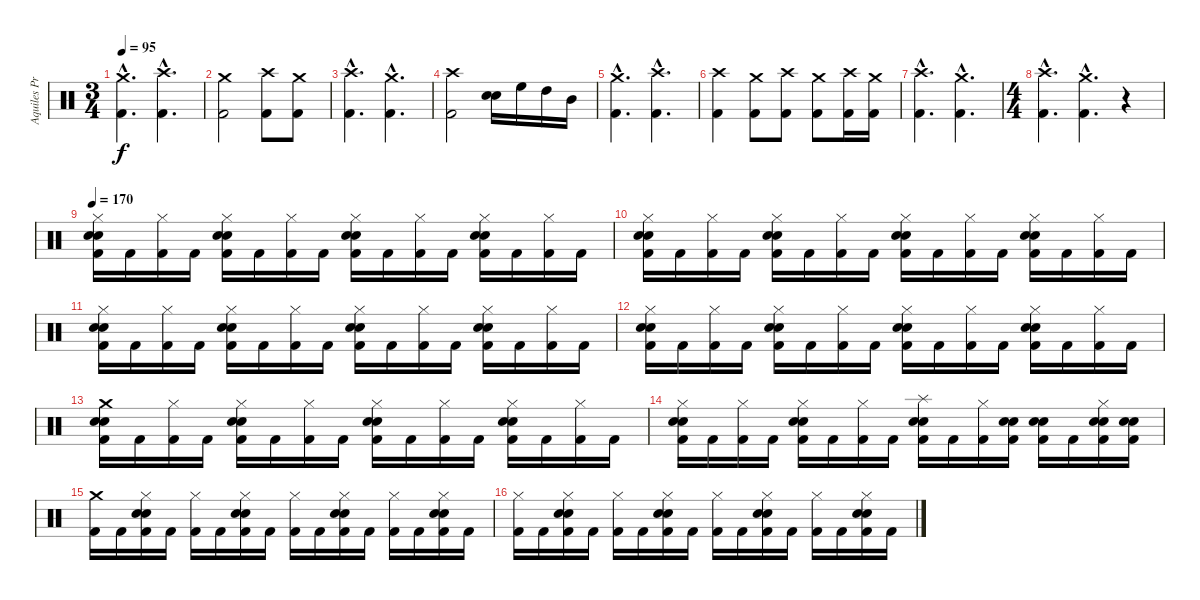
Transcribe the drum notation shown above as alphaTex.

\track ("Aquiles Priester" "Aquiles Pr") {instrument percussion}
\staff {score}
\articulation defaults
\ts (3 4)
\tempo 95
\clef neutral
\ks c
("Crash medium (hit)"{hac} "Kick (hit) 2"{hac}).4{d dy f} ("Crash high (hit)"{hac} "Kick (hit) 2"{hac}).4{d} |
("Crash medium (hit)" "Kick (hit) 2").2 ("Crash high (hit)" "Kick (hit) 2").8 ("Crash medium (hit)" "Kick (hit) 2").8 |
("Crash high (hit)"{hac} "Kick (hit) 2"{hac}).4{d} ("Crash medium (hit)"{hac} "Kick (hit) 2"{hac}).4{d} |
("Crash high (hit)" "Kick (hit) 2").2 ("Electric Snare (hit)" "Snare (hit) 2").16 "High Floor Tom (hit)".16 "High Tom (hit)".16 "Mid Tom (hit)".16 |
("Crash medium (hit)"{hac} "Kick (hit) 2"{hac}).4{d} ("Crash high (hit)"{hac} "Kick (hit) 2"{hac}).4{d} |
("Crash high (hit)" "Kick (hit) 2").4 ("Crash medium (hit)" "Kick (hit) 2").8 ("Crash high (hit)" "Kick (hit) 2").8 ("Crash medium (hit)" "Kick (hit) 2").8 ("Crash high (hit)" "Kick (hit) 2").16 ("Crash medium (hit)" "Kick (hit) 2").16 |
("Crash high (hit)"{hac} "Kick (hit) 2"{hac}).4{d} ("Crash medium (hit)"{hac} "Kick (hit) 2"{hac}).4{d} |
\ts (4 4)
("Crash high (hit)"{hac} "Kick (hit) 2"{hac}).4{d} ("Crash medium (hit)"{hac} "Kick (hit) 2"{hac}).4{d} r.4 |
\tempo 170
("Hi-Hat (closed)" "Electric Snare (hit)" "Snare (hit) 2" "Kick (hit) 2").16 "Kick (hit) 2".16 ("Hi-Hat (closed)" "Kick (hit) 2").16 "Kick (hit) 2".16 ("Hi-Hat (closed)" "Electric Snare (hit)" "Snare (hit) 2" "Kick (hit) 2").16 "Kick (hit) 2".16 ("Hi-Hat (closed)" "Kick (hit) 2").16 "Kick (hit) 2".16 ("Hi-Hat (closed)" "Electric Snare (hit)" "Snare (hit) 2" "Kick (hit) 2").16 "Kick (hit) 2".16 ("Hi-Hat (closed)" "Kick (hit) 2").16 "Kick (hit) 2".16 ("Hi-Hat (closed)" "Electric Snare (hit)" "Snare (hit) 2" "Kick (hit) 2").16 "Kick (hit) 2".16 ("Hi-Hat (closed)" "Kick (hit) 2").16 "Kick (hit) 2".16 |
("Hi-Hat (closed)" "Electric Snare (hit)" "Snare (hit) 2" "Kick (hit) 2").16 "Kick (hit) 2".16 ("Hi-Hat (closed)" "Kick (hit) 2").16 "Kick (hit) 2".16 ("Hi-Hat (closed)" "Electric Snare (hit)" "Snare (hit) 2" "Kick (hit) 2").16 "Kick (hit) 2".16 ("Hi-Hat (closed)" "Kick (hit) 2").16 "Kick (hit) 2".16 ("Hi-Hat (closed)" "Electric Snare (hit)" "Snare (hit) 2" "Kick (hit) 2").16 "Kick (hit) 2".16 ("Hi-Hat (closed)" "Kick (hit) 2").16 "Kick (hit) 2".16 ("Hi-Hat (closed)" "Electric Snare (hit)" "Snare (hit) 2" "Kick (hit) 2").16 "Kick (hit) 2".16 ("Hi-Hat (closed)" "Kick (hit) 2").16 "Kick (hit) 2".16 |
("Hi-Hat (closed)" "Electric Snare (hit)" "Snare (hit) 2" "Kick (hit) 2").16 "Kick (hit) 2".16 ("Hi-Hat (closed)" "Kick (hit) 2").16 "Kick (hit) 2".16 ("Hi-Hat (closed)" "Electric Snare (hit)" "Snare (hit) 2" "Kick (hit) 2").16 "Kick (hit) 2".16 ("Hi-Hat (closed)" "Kick (hit) 2").16 "Kick (hit) 2".16 ("Hi-Hat (closed)" "Electric Snare (hit)" "Snare (hit) 2" "Kick (hit) 2").16 "Kick (hit) 2".16 ("Hi-Hat (closed)" "Kick (hit) 2").16 "Kick (hit) 2".16 ("Hi-Hat (closed)" "Electric Snare (hit)" "Snare (hit) 2" "Kick (hit) 2").16 "Kick (hit) 2".16 ("Hi-Hat (closed)" "Kick (hit) 2").16 "Kick (hit) 2".16 |
("Hi-Hat (closed)" "Electric Snare (hit)" "Snare (hit) 2" "Kick (hit) 2").16 "Kick (hit) 2".16 ("Hi-Hat (closed)" "Kick (hit) 2").16 "Kick (hit) 2".16 ("Hi-Hat (closed)" "Electric Snare (hit)" "Snare (hit) 2" "Kick (hit) 2").16 "Kick (hit) 2".16 ("Hi-Hat (closed)" "Kick (hit) 2").16 "Kick (hit) 2".16 ("Hi-Hat (closed)" "Electric Snare (hit)" "Snare (hit) 2" "Kick (hit) 2").16 "Kick (hit) 2".16 ("Hi-Hat (closed)" "Kick (hit) 2").16 "Kick (hit) 2".16 ("Hi-Hat (closed)" "Electric Snare (hit)" "Snare (hit) 2" "Kick (hit) 2").16 "Kick (hit) 2".16 ("Hi-Hat (closed)" "Kick (hit) 2").16 "Kick (hit) 2".16 |
("Crash medium (hit)" "Electric Snare (hit)" "Snare (hit) 2" "Kick (hit) 2").16 "Kick (hit) 2".16 ("Hi-Hat (closed)" "Kick (hit) 2").16 "Kick (hit) 2".16 ("Hi-Hat (closed)" "Electric Snare (hit)" "Snare (hit) 2" "Kick (hit) 2").16 "Kick (hit) 2".16 ("Hi-Hat (closed)" "Kick (hit) 2").16 "Kick (hit) 2".16 ("Hi-Hat (closed)" "Electric Snare (hit)" "Snare (hit) 2" "Kick (hit) 2").16 "Kick (hit) 2".16 ("Hi-Hat (closed)" "Kick (hit) 2").16 "Kick (hit) 2".16 ("Hi-Hat (closed)" "Electric Snare (hit)" "Snare (hit) 2" "Kick (hit) 2").16 "Kick (hit) 2".16 ("Hi-Hat (closed)" "Kick (hit) 2").16 "Kick (hit) 2".16 |
("Hi-Hat (closed)" "Electric Snare (hit)" "Snare (hit) 2" "Kick (hit) 2").16 "Kick (hit) 2".16 ("Hi-Hat (closed)" "Kick (hit) 2").16 "Kick (hit) 2".16 ("Hi-Hat (closed)" "Electric Snare (hit)" "Snare (hit) 2" "Kick (hit) 2").16 "Kick (hit) 2".16 ("Hi-Hat (closed)" "Kick (hit) 2").16 "Kick (hit) 2".16 ("Splash (hit)" "Electric Snare (hit)" "Snare (hit) 2" "Kick (hit) 2").16 "Kick (hit) 2".16 ("Hi-Hat (closed)" "Kick (hit) 2").16 ("Electric Snare (hit)" "Snare (hit) 2" "Kick (hit) 2").16 ("Electric Snare (hit)" "Snare (hit) 2" "Kick (hit) 2").16 "Kick (hit) 2".16 ("Hi-Hat (closed)" "Electric Snare (hit)" "Snare (hit) 2" "Kick (hit) 2").16 ("Electric Snare (hit)" "Snare (hit) 2" "Kick (hit) 2").16 |
("Crash medium (hit)" "Kick (hit) 2").16 "Kick (hit) 2".16 ("Hi-Hat (closed)" "Electric Snare (hit)" "Snare (hit) 2" "Kick (hit) 2").16 "Kick (hit) 2".16 ("Hi-Hat (closed)" "Kick (hit) 2").16 "Kick (hit) 2".16 ("Hi-Hat (closed)" "Electric Snare (hit)" "Snare (hit) 2" "Kick (hit) 2").16 "Kick (hit) 2".16 ("Hi-Hat (closed)" "Kick (hit) 2").16 "Kick (hit) 2".16 ("Hi-Hat (closed)" "Electric Snare (hit)" "Snare (hit) 2" "Kick (hit) 2").16 "Kick (hit) 2".16 ("Hi-Hat (closed)" "Kick (hit) 2").16 "Kick (hit) 2".16 ("Hi-Hat (closed)" "Electric Snare (hit)" "Snare (hit) 2" "Kick (hit) 2").16 "Kick (hit) 2".16 |
("Hi-Hat (closed)" "Kick (hit) 2").16 "Kick (hit) 2".16 ("Hi-Hat (closed)" "Electric Snare (hit)" "Snare (hit) 2" "Kick (hit) 2").16 "Kick (hit) 2".16 ("Hi-Hat (closed)" "Kick (hit) 2").16 "Kick (hit) 2".16 ("Hi-Hat (closed)" "Electric Snare (hit)" "Snare (hit) 2" "Kick (hit) 2").16 "Kick (hit) 2".16 ("Hi-Hat (closed)" "Kick (hit) 2").16 "Kick (hit) 2".16 ("Hi-Hat (closed)" "Electric Snare (hit)" "Snare (hit) 2" "Kick (hit) 2").16 "Kick (hit) 2".16 ("Hi-Hat (closed)" "Kick (hit) 2").16 "Kick (hit) 2".16 ("Hi-Hat (closed)" "Electric Snare (hit)" "Snare (hit) 2" "Kick (hit) 2").16 "Kick (hit) 2".16
